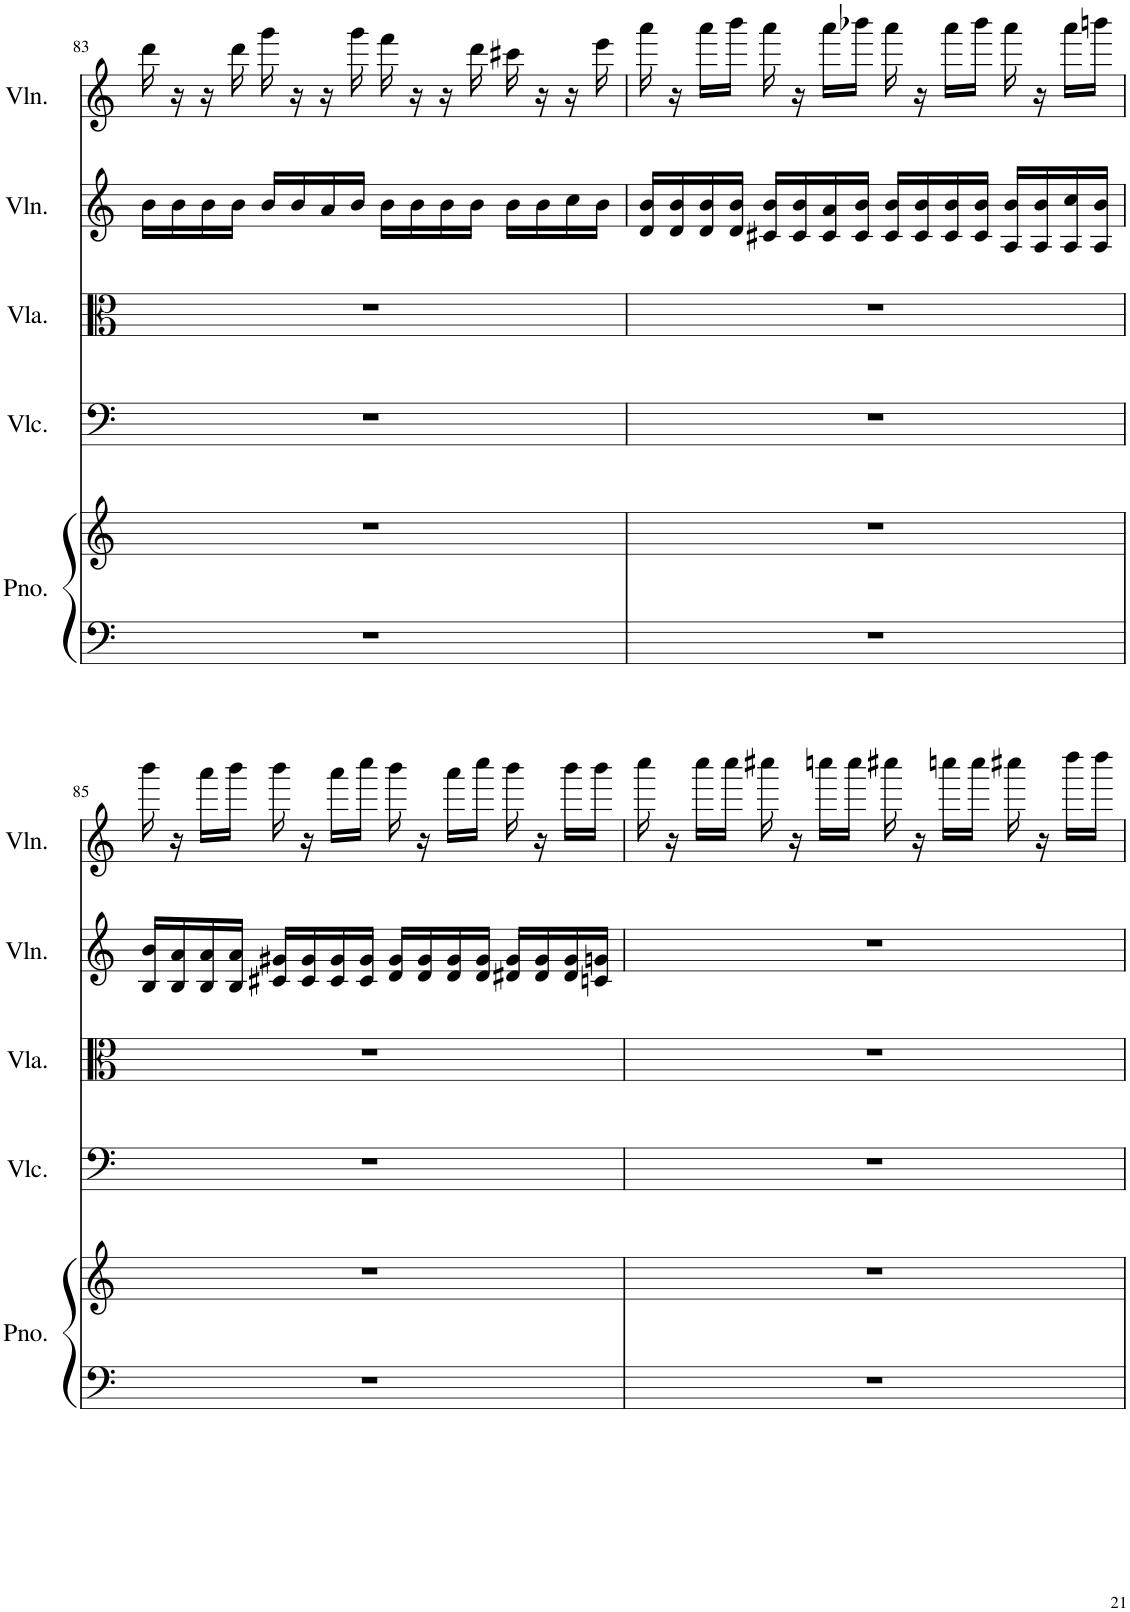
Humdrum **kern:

**kern	**kern	**kern	**kern	**kern	**kern
*part5	*part5	*part4	*part3	*part2	*part1
*staff6	*staff5	*staff4	*staff3	*staff2	*staff1
*I"Piano	*	*I"Violoncello	*I"Viola	*I"Violin	*I"Violin
*I'Pno.	*	*I'Vlc.	*I'Vla.	*I'Vln.	*I'Vln.
!!LO:PB:g=z
*clefF4	*clefG2	*clefF4	*clefC3	*clefG2	*clefG2
*k[]	*k[]	*k[]	*k[]	*k[]	*k[]
*M4/4	*M4/4	*M4/4	*M4/4	*M4/4	*M4/4
=83	=83	=83	=83	=83	=83
1r	1r	1r	1r	16b\LL	16ddd\
.	.	.	.	16b\	16r
.	.	.	.	16b\	16r
.	.	.	.	16b\JJ	16ddd\
.	.	.	.	16b/LL	16ggg\
.	.	.	.	16b/	16r
.	.	.	.	16a/	16r
.	.	.	.	16b/JJ	16ggg\
.	.	.	.	16b\LL	16fff\
.	.	.	.	16b\	16r
.	.	.	.	16b\	16r
.	.	.	.	16b\JJ	16ddd\
.	.	.	.	16b\LL	16ccc#X\
.	.	.	.	16b\	16r
.	.	.	.	16cc\	16r
.	.	.	.	16b\JJ	16eee\
=84	=84	=84	=84	=84	=84
1r	1r	1r	1r	16d/ 16b/LL	16aaa\
.	.	.	.	16d/ 16b/	16r
.	.	.	.	16d/ 16b/	16aaa\LL
.	.	.	.	16d/ 16b/JJ	16bbb\JJ
.	.	.	.	16c#X/ 16b/LL	16aaa\
.	.	.	.	16c#/ 16b/	16r
.	.	.	.	16c#/ 16a/	16aaa\LL
.	.	.	.	16c#/ 16b/JJ	16bbb-X\JJ
.	.	.	.	16c#/ 16b/LL	16aaa\
.	.	.	.	16c#/ 16b/	16r
.	.	.	.	16c#/ 16b/	16aaa\LL
.	.	.	.	16c#/ 16b/JJ	16bbb-\JJ
.	.	.	.	16A/ 16b/LL	16aaa\
.	.	.	.	16A/ 16b/	16r
.	.	.	.	16A/ 16cc/	16aaa\LL
.	.	.	.	16A/ 16b/JJ	16bbbn\JJ
!!LO:LB:g=z
=85	=85	=85	=85	=85	=85
1r	1r	1r	1r	16B/ 16b/LL	16bbb\
.	.	.	.	16B/ 16a/	16r
.	.	.	.	16B/ 16a/	16aaa\LL
.	.	.	.	16B/ 16a/JJ	16bbb\JJ
.	.	.	.	16c#X/ 16g#X/LL	16bbb\
.	.	.	.	16c#/ 16g#/	16r
.	.	.	.	16c#/ 16g#/	16aaa\LL
.	.	.	.	16c#/ 16g#/JJ	16cccc\JJ
.	.	.	.	16d/ 16g#/LL	16bbb\
.	.	.	.	16d/ 16g#/	16r
.	.	.	.	16d/ 16g#/	16aaa\LL
.	.	.	.	16d/ 16g#/JJ	16cccc\JJ
.	.	.	.	16d#X/ 16g#/LL	16bbb\
.	.	.	.	16d#/ 16g#/	16r
.	.	.	.	16d#/ 16g#/	16bbb\LL
.	.	.	.	16cn/ 16gn/JJ	16bbb\JJ
=86	=86	=86	=86	=86	=86
1r	1r	1r	1r	1r	16cccc\
.	.	.	.	.	16r
.	.	.	.	.	16cccc\LL
.	.	.	.	.	16cccc\JJ
.	.	.	.	.	16cccc#X\
.	.	.	.	.	16r
.	.	.	.	.	16ccccn\LL
.	.	.	.	.	16cccc\JJ
.	.	.	.	.	16cccc#X\
.	.	.	.	.	16r
.	.	.	.	.	16ccccn\LL
.	.	.	.	.	16cccc\JJ
.	.	.	.	.	16cccc#X\
.	.	.	.	.	16r
.	.	.	.	.	16dddd\LL
.	.	.	.	.	16dddd\JJ
=	=	=	=	=	=
*-	*-	*-	*-	*-	*-
